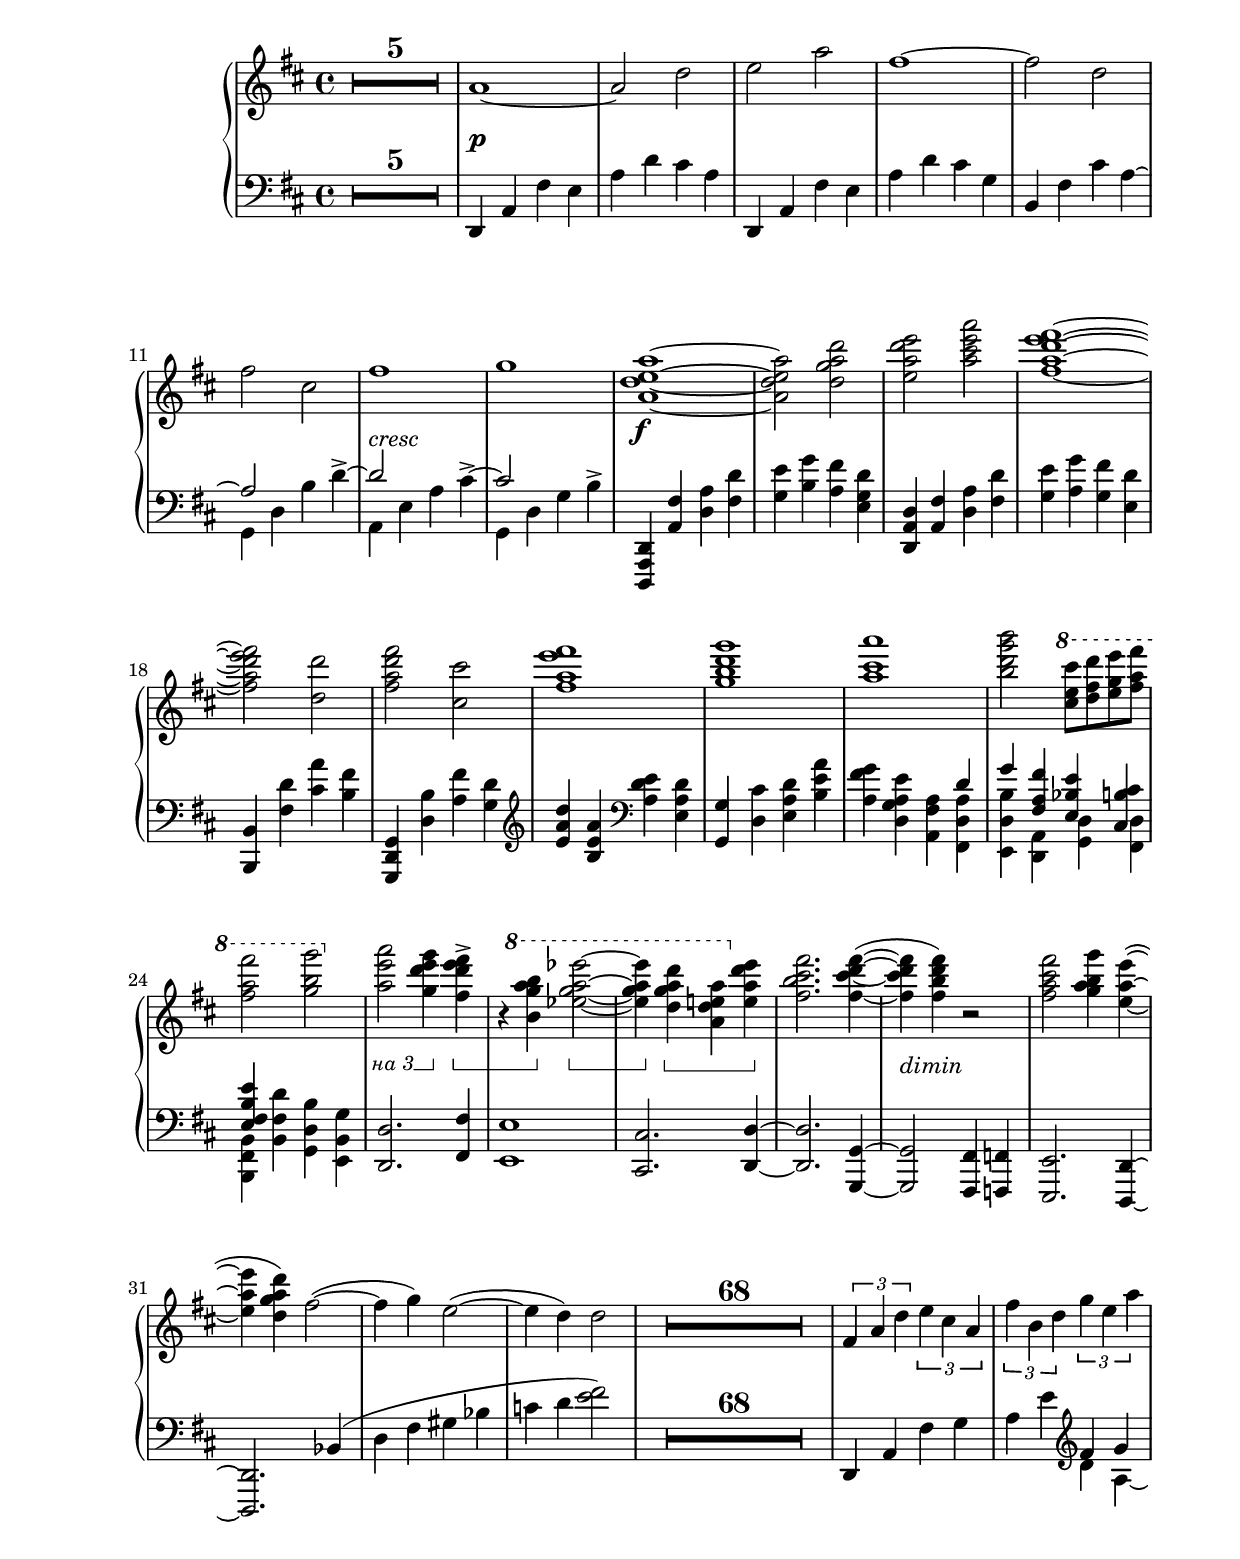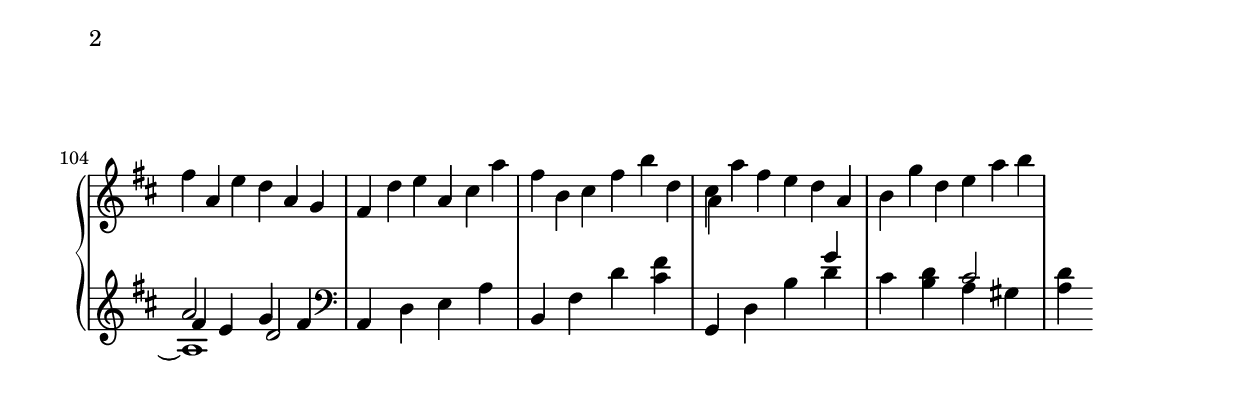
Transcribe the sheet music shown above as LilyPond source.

\version "2.18.0"

\language "deutsch"

\header {
  title = ""
  meter = ""
  composer = ""
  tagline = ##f
}

\paper {
  #(set-paper-size "a4")
  top-system-spacing.basic-distance = #25
  top-markup-spacing.basic-distance = #8
  markup-system-spacing.basic-distance = #26
  system-system-spacing.basic-distance = #25
  last-bottom-spacing.basic-distance = #25
  two-sided = ##t
  inner-margin = 25
  outer-margin = 15
}

\layout {
  \context {
  	\PianoStaff
  	\consists #Span_stem_engraver
  }
  \context{
    \Score
    \override StaffGrouper.staff-staff-spacing.basic-distance = #13
    %\remove "Bar_number_engraver"
  }
}
%%%%%%%%%%% RH %%%%%%%%%%%%
\version "2.18.0"
\language "deutsch"
%%  http://lsr.di.unimi.it/LSR/Item?id=445

%LSR by Jay Anderson.
%modyfied by Simon Albrecht on March 2014.
%=> http://lilypond.1069038.n5.nabble.com/LSR-445-error-td160662.html

#(define (octave-up m t)
   (let* ((octave (1- t))
          (new-note (ly:music-deep-copy m))
          (new-pitch (ly:make-pitch
                      octave
                      (ly:pitch-notename (ly:music-property m 'pitch))
                      (ly:pitch-alteration (ly:music-property m 'pitch)))))
     (set! (ly:music-property new-note 'pitch) new-pitch)
     new-note))

#(define (octavize-chord elements t)
   (cond ((null? elements) elements)
     ((eq? (ly:music-property (car elements) 'name) 'NoteEvent)
      (cons (car elements)
        (cons (octave-up (car elements) t)
          (octavize-chord (cdr elements) t))))
     (else (cons (car elements) (octavize-chord (cdr elements ) t)))))

#(define (octavize music t)
   (if (eq? (ly:music-property music 'name) 'EventChord)
       (ly:music-set-property! music 'elements (octavize-chord
                                                (ly:music-property music 'elements) t)))
   music)

makeOctaves = #(define-music-function (parser location arg mus) (integer? ly:music?)
                 (music-map (lambda (x) (octavize x arg)) (event-chord-wrap! mus)))

rechts = {
  \clef treble
  \key d \major
  \time 4/4
  %\override DynamicLineSpanner.staff-padding = #3
  \compressFullBarRests
  \override MultiMeasureRest #'expand-limit = #3
  R1*5
  \relative d'' {
    a1~ a2 d e a fis1~ fis2 d fis cis fis1 g
    <a, d e a>1~ q2 <d g a d><e a d e><a cis e a>
    <fis a d e fis>1~ q2 <d d'><fis a d fis><cis cis'>
    <fis a e' fis>1<g h d g><a cis a'><h d g h>2
    \ottava #1
    \set Staff.ottavation = #"8"
    <cis e cis'>8<d fis d'><e g e'><fis a fis'> q2<g h g'>
    \ottava #0
    \override Score.TextSpanner.staff-padding = #3
    \override Score.TextSpanner.direction = #DOWN
    \override TextSpanner.style = #'line
    \once \override TextSpanner.bound-details.left.text =
    \markup { \small на \small 3 }
    \override TextSpanner.bound-details.right.text =
    \markup { \draw-line #'(0 . 1) }
    \once \override TextSpanner.bound-details.left.padding = #-.5
    \override TextSpanner.bound-details.right.padding = #-1
    <a, e' a>2\startTextSpan
    <g d' e g>4\stopTextSpan
    \override TextSpanner.bound-details.left.padding = #1
    \override TextSpanner.bound-details.left.text =
    \markup { \draw-line #'(0 . 1) }
    <fis d' e fis>->\startTextSpan
    r
    \ottava #1
    \set Staff.ottavation = #"8"
    <h g' a h>\stopTextSpan
    <es g a es'>2~\startTextSpan q4\stopTextSpan
    <d g a d>\startTextSpan<a d e a>
    \ottava #0
    <e a d e>\stopTextSpan<fis h cis fis>2.<fis cis' d fis>4~(
    q <fis h d fis>) r2<fis a cis fis>2<g a h g'>4<e a e'>~(
    q <d g a d>) fis2~( fis4 g) e2~( e4 d) d2
    \override TextSpanner.bound-details.right.padding = #0
    \override TextSpanner.bound-details.left.padding = #0
    R1*68
    \tuplet 3/2 2 {
      fis,4 a d e cis a fis' h, d g e a
      \override TupletNumber #'transparent = ##t
      \override TupletBracket #'bracket-visibility = ##f
      fis a, e' d a g fis d' e a, cis a'
      fis h, cis fis h d,
      <<
        {
          \voiceTwo
          cis
        }
        \\
        {
          \voiceFour
          \once \override NoteColumn.force-hshift = #.2
          a
        }
      >>
      a' fis e d a h g' d e a h %fis
    }
  }
}

%%%%%%%%%%% LH %%%%%%%%%%%%
\version "2.18.0"
\language "deutsch"
%%  http://lsr.di.unimi.it/LSR/Item?id=445

%LSR by Jay Anderson.
%modyfied by Simon Albrecht on March 2014.
%=> http://lilypond.1069038.n5.nabble.com/LSR-445-error-td160662.html

#(define (octave-up m t)
   (let* ((octave (1- t))
          (new-note (ly:music-deep-copy m))
          (new-pitch (ly:make-pitch
                      octave
                      (ly:pitch-notename (ly:music-property m 'pitch))
                      (ly:pitch-alteration (ly:music-property m 'pitch)))))
     (set! (ly:music-property new-note 'pitch) new-pitch)
     new-note))

#(define (octavize-chord elements t)
   (cond ((null? elements) elements)
     ((eq? (ly:music-property (car elements) 'name) 'NoteEvent)
      (cons (car elements)
        (cons (octave-up (car elements) t)
          (octavize-chord (cdr elements) t))))
     (else (cons (car elements) (octavize-chord (cdr elements ) t)))))

#(define (octavize music t)
   (if (eq? (ly:music-property music 'name) 'EventChord)
       (ly:music-set-property! music 'elements (octavize-chord
                                                (ly:music-property music 'elements) t)))
   music)

makeOctaves = #(define-music-function (parser location arg mus) (integer? ly:music?)
                 (music-map (lambda (x) (octavize x arg)) (event-chord-wrap! mus)))

links = {
  \clef bass
  \key d \major
  \time 4/4
  \compressFullBarRests
  \override MultiMeasureRest #'expand-limit = #3
  R1*5
  d,4 a, fis e a d' cis' a d, a, fis e a d' cis' g
  <<
    {
      h, \stemDown fis cis' a~ \stemUp a2 s
      \stemDown a,4 e a cis'^>^~ \stemUp cis'2 s
    }
    \\
    {
      s1 g,4 d h d'^>^~ \stemUp d'2 s
      \stemDown g,4 d g h^>
    }
  >>
  \stemNeutral
  <d,, a,, d,>4<a, fis><d a><fis d'><g e'><h g'><a fis'><e g d'>
  <d, a, d><a, fis><d a><fis d'><g e'><a g'><g fis'><e d'>
  <h,, h,><fis d'><cis' a'><h fis'><g,, d, g,><d h><a fis'><g d'>
  \clef treble <e' a' d''><h e' a'> \clef bass<a d' e'><e a d'>
  <g, g><d cis'><e a d'><h e' a'><a fis' g'><d g a e'><a, fis a>
  <<
    {
      d' g' <fis a fis'><e b e'><cis h cis'>
      <e fis h e'> s2.
    }
    \\
    {
      <fis, d a>4<e, d h><d, a,><g, d>
      \once \override NoteColumn.force-hshift = #1.6
      <fis, d>
      <h,, fis, h,><h, fis d'><g, d h><e, h, g>
    }
  >>
  <d, d>2. <fis, fis>4<e, e>1<cis, cis>2.<d, d>4~ q2.<g,, g,>4~
  q2 <fis,, fis,>4<f,, f,><e,, e,>2.<d,, d,>4~ q2. b,4(
  d fis gis b c' d' <e' fis'>2)
  R1*68
  d,4 a, fis g a e'
  \clef treble
  <<
    {
      \voiceOne
      s2 a'2 g'4 fis'
    }
    \\
    {
      \voiceThree
      fis'4 g' fis' e' d'2
    }
    \\
    {
      \voiceTwo
      d'4 a~ a1
    }
  >>
  \clef bass
  a,4 d e a h, fis d' <cis' fis'> g, d h
  <<
    {
      g'
    }
    \\
    {
      d'
    }
  >>
  cis' <h d'>
  <<
    {
      cis'2
    }
    \\
    {
      a4 gis
    }
  >>
  <a d'>4
}

%%%%%%%%%%%%D%%%%%%%%%%%%
\version "2.18.0"
\language "deutsch"
dynamicPiano = {
  \override Hairpin.to-barline = ##f
  %\override DynamicLineSpanner.staff-padding = #2
  s1*5 s1\p s1*5 s1-\markup {\italic cresc} s s\f s1*14 s1-\markup {\italic dimin}
}

%%%%%%%%%%%%%%%%%%%%%%
\score {
  \new PianoStaff <<
    \new Staff = "RH" \rechts
    \new Dynamics = "DYN" \dynamicPiano
    \new Staff = "LH" \links
  >>
}